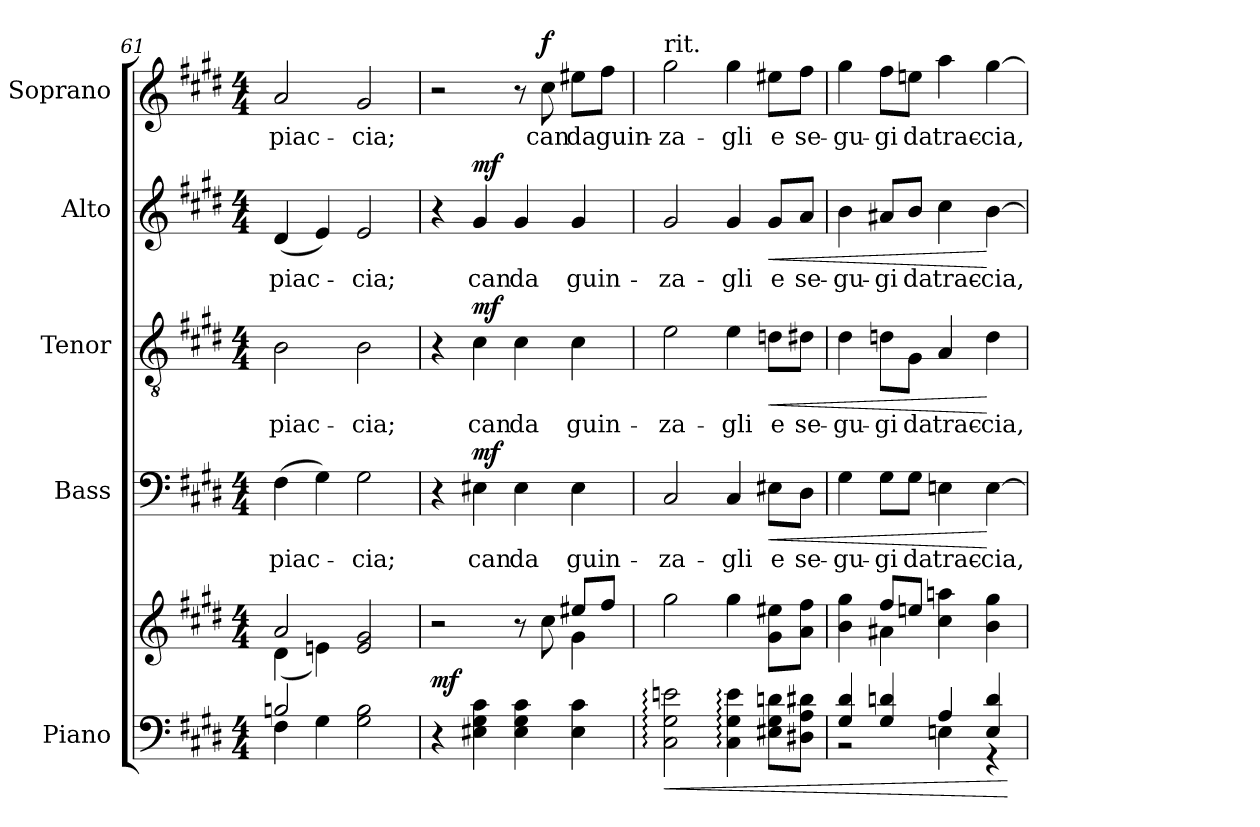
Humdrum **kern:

**kern	**kern	**dynam	**kern	**text	**dynam	**kern	**text	**dynam	**kern	**text	**dynam	**kern	**text	**dynam
*part5	*part5	*part5	*part4	*part4	*part4	*part3	*part3	*part3	*part2	*part2	*part2	*part1	*part1	*part1
*staff6	*staff5	*staff5/6	*staff4	*staff4	*staff4	*staff3	*staff3	*staff3	*staff2	*staff2	*staff2	*staff1	*staff1	*staff1
*I"Piano	*	*	*I"Bass	*	*	*I"Tenor	*	*	*I"Alto	*	*	*I"Soprano	*	*
*I'Pno.	*	*	*I'B.	*	*	*I'T.	*	*	*I'A.	*	*	*I'S.	*	*
*clefF4	*clefG2	*	*clefF4	*	*	*clefGv2	*	*	*clefG2	*	*	*clefG2	*	*
*	*	*	*	*	*	*ITrd7c12	*	*	*	*	*	*	*	*
*k[f#c#g#d#]	*k[f#c#g#d#]	*	*k[f#c#g#d#]	*	*	*k[f#c#g#d#]	*	*	*k[f#c#g#d#]	*	*	*k[f#c#g#d#]	*	*
*E:	*E:	*	*E:	*	*	*E:	*	*	*E:	*	*	*E:	*	*
*M4/4	*M4/4	*	*M4/4	*	*	*M4/4	*	*	*M4/4	*	*	*M4/4	*	*
=61	=61	=61	=61	=61	=61	=61	=61	=61	=61	=61	=61	=61	=61	=61
*^	*^	*	*	*	*	*	*	*	*	*	*	*	*	*
!	!	!	!	!	!	!LO:LY:b:color=#000000	!	!	!	!	!	!	!	!	!	!
!	!	!	!	!	!	!	!	!	!LO:LY:b:color=#000000	!	!	!	!	!	!	!
!	!	!	!	!	!	!	!	!	!	!	!	!LO:LY:b:color=#000000	!	!	!	!
!	!	!	!	!	!	!	!	!	!	!	!	!	!	!	!LO:LY:b:color=#000000	!
2Bni/	4F#i\	2ai/	(4d#i\	.	(4F#i\	piac-	.	2BBi\	piac-	.	(4d#i/	piac-	.	2ai/	piac-	.
.	4G#i\	.	4eni\)	.	4G#i\)	.	.	.	.	.	4ei/)	.	.	.	.	.
!	!	!	!	!	!	!LO:LY:b:color=#000000	!	!	!	!	!	!	!	!	!	!
!	!	!	!	!	!	!	!	!	!LO:LY:b:color=#000000	!	!	!	!	!	!	!
!	!	!	!	!	!	!	!	!	!	!	!	!LO:LY:b:color=#000000	!	!	!	!
!	!	!	!	!	!	!	!	!	!	!	!	!	!	!	!LO:LY:b:color=#000000	!
2G#i\ 2Bi	2ryy	2ei/ 2g#i	2ryy	.	2G#i\	-cia;	.	2BBi\	-cia;	.	2ei/	-cia;	.	2g#i/	-cia;	.
*v	*v	*	*	*	*	*	*	*	*	*	*	*	*	*	*	*
=62	=62	=62	=62	=62	=62	=62	=62	=62	=62	=62	=62	=62	=62	=62	=62
4r	2r	2ryy	mf	4r	.	.	4r	.	.	4r	.	.	2r	.	.
!	!	!	!	!	!LO:LY:b:color=#000000	!	!	!	!	!	!	!	!	!	!
!	!	!	!	!	!	!	!	!LO:LY:b:color=#000000	!	!	!	!	!	!	!
!	!	!	!	!	!	!	!	!	!	!	!LO:LY:b:color=#000000	!	!	!	!
4E#Xi\ 4G#i 4c#i	.	.	.	4E#Xi\	can	mf	4C#i\	can	mf	4g#i/	can	mf	.	.	.
!	!	!	!	!	!LO:LY:b:color=#000000	!	!	!	!	!	!	!	!	!	!
!	!	!	!	!	!	!	!	!LO:LY:b:color=#000000	!	!	!	!	!	!	!
!	!	!	!	!	!	!	!	!	!	!	!LO:LY:b:color=#000000	!	!	!	!
4E#i\ 4G#i 4c#i	8r	4ryy	.	4E#i\	da	.	4C#i\	da	.	4g#i/	da	.	8r	.	.
!	!	!	!	!	!	!	!	!	!	!	!	!	!	!LO:LY:b:color=#000000	!
.	8cc#i\	.	.	.	.	.	.	.	.	.	.	.	8cc#i\	can	f
!	!	!	!	!	!LO:LY:b:color=#000000	!	!	!	!	!	!	!	!	!	!
!	!	!	!	!	!	!	!	!LO:LY:b:color=#000000	!	!	!	!	!	!	!
!	!	!	!	!	!	!	!	!	!	!	!LO:LY:b:color=#000000	!	!	!	!
!	!	!	!	!	!	!	!	!	!	!	!	!	!	!LO:LY:b:color=#000000	!
4E#i\ 4c#i	8ee#Xi/L	4g#i\	.	4E#i\	guin-	.	4C#i\	guin-	.	4g#i/	guin-	.	8ee#Xi\L	da	.
!	!	!	!	!	!	!	!	!	!	!	!	!	!	!LO:LY:b:color=#000000	!
.	8ff#i/J	.	.	.	.	.	.	.	.	.	.	.	8ff#i\J	guin-	.
*	*v	*v	*	*	*	*	*	*	*	*	*	*	*	*	*
=63	=63	=63	=63	=63	=63	=63	=63	=63	=63	=63	=63	=63	=63	=63
!	!	!LO:HP:b=2	!	!	!	!	!	!	!	!	!	!	!	!
!	!	!	!	!LO:LY:b:color=#000000	!	!	!	!	!	!	!	!	!	!
!	!	!	!	!	!	!	!LO:LY:b:color=#000000	!	!	!	!	!	!	!
!	!	!	!	!	!	!	!	!	!	!LO:LY:b:color=#000000	!	!	!	!
!	!	!	!	!	!	!	!	!	!	!	!	!LO:TX:t=rit.	!	!
!	!	!	!	!	!	!	!	!	!	!	!	!	!LO:LY:b:color=#000000	!
2C#i\: 2G#i: 2eni:	2gg#i\	<	2C#i/	-za-	.	2Ei\	-za-	.	2g#i/	-za-	.	2gg#i\	-za-	.
!	!	!	!	!LO:LY:b:color=#000000	!	!	!	!	!	!	!	!	!	!
!	!	!	!	!	!	!	!LO:LY:b:color=#000000	!	!	!	!	!	!	!
!	!	!	!	!	!	!	!	!	!	!LO:LY:b:color=#000000	!	!	!	!
!	!	!	!	!	!	!	!	!	!	!	!	!	!LO:LY:b:color=#000000	!
4C#i\: 4G#i: 4ei:	4gg#i\	.	4C#i/	-gli	.	4Ei\	-gli	.	4g#i/	-gli	.	4gg#i\	-gli	.
!	!	!	!	!LO:LY:b:color=#000000	!LO:HP:b	!	!	!	!	!	!	!	!	!
!	!	!	!	!	!	!	!LO:LY:b:color=#000000	!LO:HP:b	!	!	!	!	!	!
!	!	!	!	!	!	!	!	!	!	!LO:LY:b:color=#000000	!LO:HP:b	!	!	!
!	!	!	!	!	!	!	!	!	!	!	!	!	!LO:LY:b:color=#000000	!
8E#Xi\ 8G#i 8dniL	8g#i\ 8ee#XiL	.	8E#Xi\L	e	<	8Dni\L	e	<	8g#i/L	e	<	8ee#Xi\L	e	.
!	!	!	!	!LO:LY:b:color=#000000	!	!	!	!	!	!	!	!	!	!
!	!	!	!	!	!	!	!LO:LY:b:color=#000000	!	!	!	!	!	!	!
!	!	!	!	!	!	!	!	!	!	!LO:LY:b:color=#000000	!	!	!	!
!	!	!	!	!	!	!	!	!	!	!	!	!	!LO:LY:b:color=#000000	!
8D#Xi\ 8Ai 8d#XiJ	8ai\ 8ff#iJ	.	8D#i\J	se-	.	8D#Xi\J	se-	.	8ai/J	se-	.	8ff#i\J	se-	.
=64	=64	=64	=64	=64	=64	=64	=64	=64	=64	=64	=64	=64	=64	=64
*^	*^	*	*	*	*	*	*	*	*	*	*	*	*	*
!	!	!	!	!	!	!LO:LY:b:color=#000000	!	!	!	!	!	!	!	!	!	!
!	!	!	!	!	!	!	!	!	!LO:LY:b:color=#000000	!	!	!	!	!	!	!
!	!	!	!	!	!	!	!	!	!	!	!	!LO:LY:b:color=#000000	!	!	!	!
!	!	!	!	!	!	!	!	!	!	!	!	!	!	!	!LO:LY:b:color=#000000	!
4G#i/ 4d#i	2r	4bi\ 4gg#i	4ryy	.	4G#i\	-gu-	.	4D#i\	-gu-	.	4bi\	-gu-	.	4gg#i\	-gu-	.
!	!	!	!	!	!	!LO:LY:b:color=#000000	!	!	!	!	!	!	!	!	!	!
!	!	!	!	!	!	!	!	!	!LO:LY:b:color=#000000	!	!	!	!	!	!	!
!	!	!	!	!	!	!	!	!	!	!	!	!LO:LY:b:color=#000000	!	!	!	!
!	!	!	!	!	!	!	!	!	!	!	!	!	!	!	!LO:LY:b:color=#000000	!
4G#i/ 4dni	.	8ff#i/L	4a#Xi\	.	8G#i\L	-gi	.	8Dni\L	-gi	.	8a#Xi/L	-gi	.	8ff#i\L	-gi	.
!	!	!	!	!	!	!LO:LY:b:color=#000000	!	!	!	!	!	!	!	!	!	!
!	!	!	!	!	!	!	!	!	!LO:LY:b:color=#000000	!	!	!	!	!	!	!
!	!	!	!	!	!	!	!	!	!	!	!	!LO:LY:b:color=#000000	!	!	!	!
!	!	!	!	!	!	!	!	!	!	!	!	!	!	!	!LO:LY:b:color=#000000	!
.	.	8eeni/J	.	.	8G#i\J	da	.	8GG#i\J	da	.	8bi/J	da	.	8eeni\J	da	.
!	!	!	!	!	!	!LO:LY:b:color=#000000	!	!	!	!	!	!	!	!	!	!
!	!	!	!	!	!	!	!	!	!LO:LY:b:color=#000000	!	!	!	!	!	!	!
!	!	!	!	!	!	!	!	!	!	!	!	!LO:LY:b:color=#000000	!	!	!	!
!	!	!	!	!	!	!	!	!	!	!	!	!	!	!	!LO:LY:b:color=#000000	!
4Ai/	4Eni\	4cc#i\ 4aani	2ryy	.	4Eni\	trac-	.	4AAi/	trac-	.	4cc#i\	trac-	.	4aai\	trac-	.
!	!	!	!	!	!	!LO:LY:b:color=#000000	!	!	!	!	!	!	!	!	!	!
!	!	!	!	!	!	!	!	!	!LO:LY:b:color=#000000	!	!	!	!	!	!	!
!	!	!	!	!	!	!	!	!	!	!	!	!LO:LY:b:color=#000000	!	!	!	!
!	!	!	!	!	!	!	!	!	!	!	!	!	!	!	!LO:LY:b:color=#000000	!
4Ei/ 4di	4r	4bi\ 4gg#i	.	.	[>4Ei\	-cia,	[	4Di\	-cia,	[	[>4bi\	-cia,	[	[>4gg#i\	-cia,	.
*v	*v	*	*	*	*	*	*	*	*	*	*	*	*	*	*	*
*	*v	*v	*	*	*	*	*	*	*	*	*	*	*	*	*
.	.	[	.	.	.	.	.	.	.	.	.	.	.	.
=	=	=	=	=	=	=	=	=	=	=	=	=	=	=
*-	*-	*-	*-	*-	*-	*-	*-	*-	*-	*-	*-	*-	*-	*-
